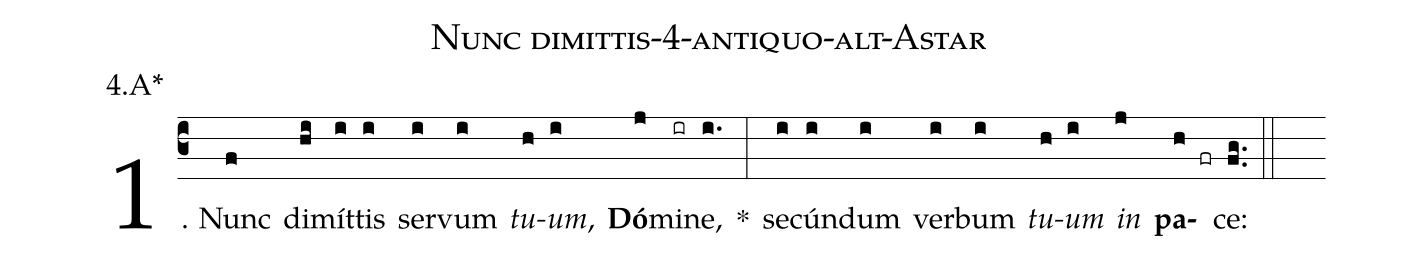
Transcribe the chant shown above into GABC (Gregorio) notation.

name: Nunc dimittis-4-antiquo-alt-Astar;
annotation: 4.A*;
%%
(c3)1. Nunc(f) di(hi)mít(i)tis(i) ser(i)vum(i) <i>tu</i>(h)<i>um</i>,(i) <b>Dó</b>(j)mi(ir)ne,(i.) *(:) se(i)cún(i)dum(i) ver(i)bum(i) <i>tu</i>(h)<i>um</i>(i) <i>in</i>(j) <b>pa</b>(h fr)ce:(fg..) (::)
